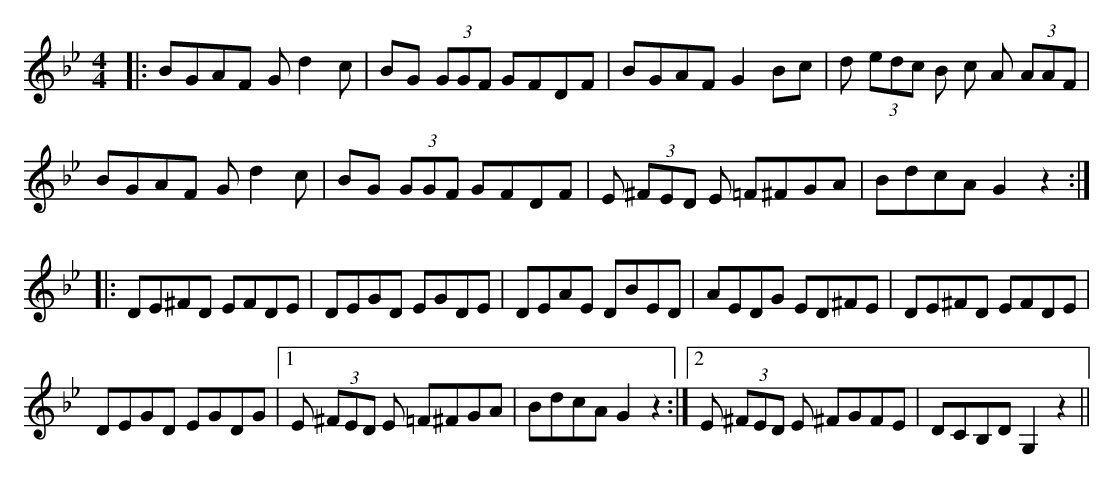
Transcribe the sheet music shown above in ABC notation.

X:1
M:4/4
K:Gmin
|:BGAF G d2 c|BG (3GGF GFDF|BGAF G2 Bc|d (3edc B c A (3AAF|
BGAF G d2 c|BG (3GGF GFDF|E (3^FED E =F^FGA|BdcA G2 z2:|
|:DE^FD EFDE|DEGD EGDE|DEAE DBED|AEDG ED^FE|DE^FD EFDE|
DEGD EGDG|1 E (3^FED E =F^FGA|BdcA G2 z2:|2 E (3^FED E ^FGFE|DCB,D G,2 z2||
